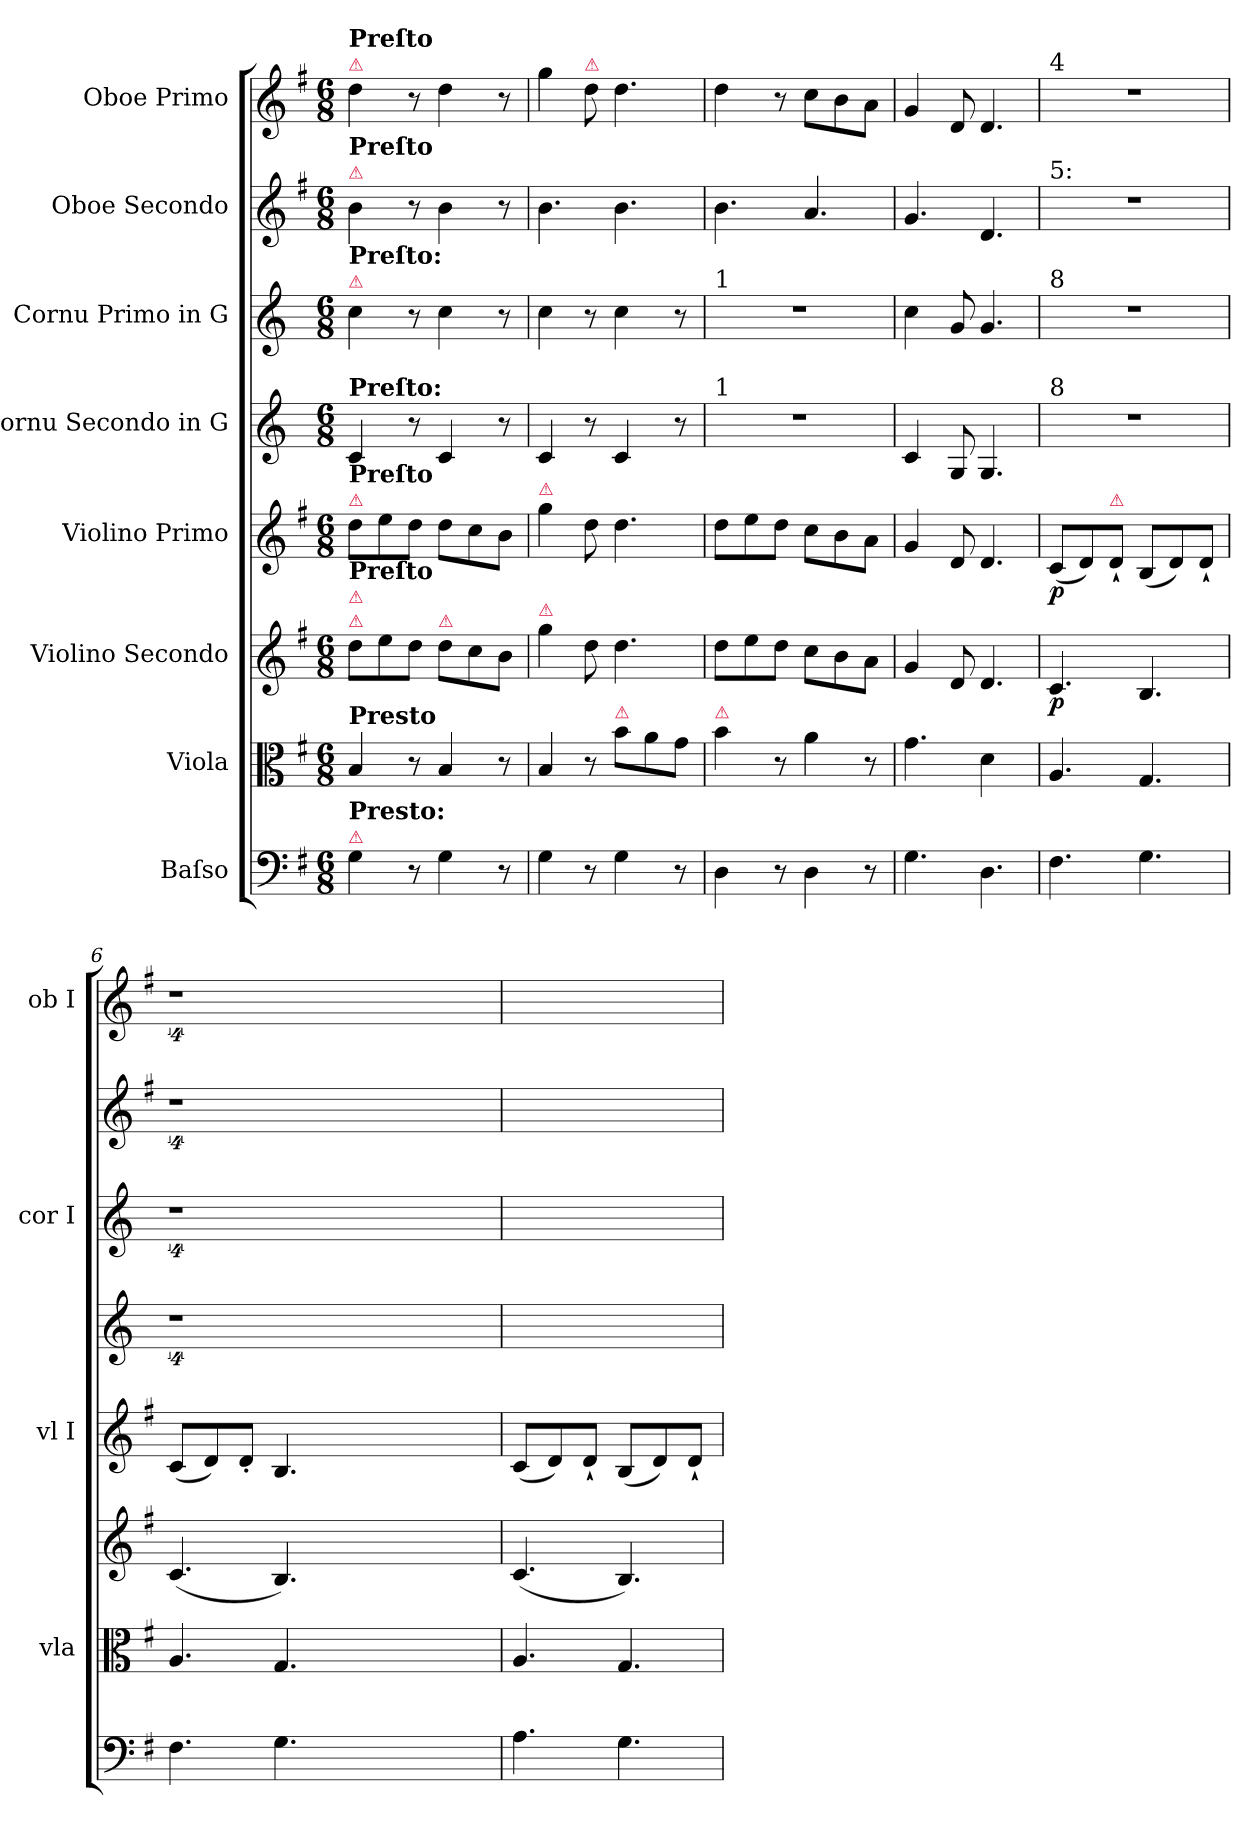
**kern	**dynam	**kern	**kern	**dynam	**kern	**dynam	**kern	**kern	**kern	**kern
*part8	*part8	*part7	*part6	*part6	*part5	*part5	*part4	*part3	*part2	*part1
*staff8	*staff8	*staff7	*staff6	*staff6	*staff5	*staff5	*staff4	*staff3	*staff2	*staff1
*I"Baſso	*	*I"Viola	*I"Violino Secondo	*	*I"Violino Primo	*	*I"Cornu Secondo in G	*I"Cornu Primo in G	*I"Oboe Secondo	*I"Oboe Primo
*	*	*I'vla	*	*	*I'vl I	*	*	*I'cor I	*	*I'ob I
*clefF4	*	*clefC3	*clefG2	*	*clefG2	*	*clefG2	*clefG2	*clefG2	*clefG2
*	*	*	*	*	*	*	*ITrd3c5	*ITrd3c5	*	*
*k[f#]	*	*k[f#]	*k[f#]	*	*k[f#]	*	*k[f#]	*k[f#]	*k[f#]	*k[f#]
*M6/8	*	*M6/8	*M6/8	*	*M6/8	*	*M6/8	*M6/8	*M6/8	*M6/8
=1	=1	=1	=1	=1	=1	=1	=1	=1	=1	=1
!	!	!	!	!	!	!	!	!	!	!LO:TX:a:color=crimson:t=⚠
!	!	!	!	!	!	!	!	!	!	!LO:TX:a:B:t=Preſto
!	!	!	!	!	!	!	!	!	!LO:TX:a:color=crimson:t=⚠	!
!	!	!	!	!	!	!	!	!	!LO:TX:a:B:t=Preſto	!
!	!	!	!	!	!	!	!	!LO:TX:a:color=crimson:t=⚠	!	!
!	!	!	!	!	!	!	!	!LO:TX:a:B:t=Preſto&colon;	!	!
!	!	!	!	!	!	!	!LO:TX:a:B:t=Preſto&colon;	!	!	!
!	!	!	!	!	!LO:TX:a:color=crimson:t=⚠	!	!	!	!	!
!	!	!	!	!	!LO:TX:a:B:t=Preſto	!	!	!	!	!
!	!	!	!LO:TX:a:color=crimson:t=⚠	!	!	!	!	!	!	!
!	!	!	!LO:TX:a:color=crimson:t=⚠	!	!	!	!	!	!	!
!	!	!	!LO:TX:a:B:t=Preſto	!	!	!	!	!	!	!
!	!	!LO:TX:a:B:t=Presto	!	!	!	!	!	!	!	!
!LO:TX:a:color=crimson:t=⚠	!	!	!	!	!	!	!	!	!	!
!LO:TX:a:B:t=Presto&colon;	!	!	!	!	!	!	!	!	!	!
4G\	.	4B/	8dd\L	.	8dd\L	.	4G/	4g\	4b\	4dd\
.	.	.	8ee\	.	8ee\	.	.	.	.	.
8r	.	8r	8dd\J	.	8dd\J	.	8r	8r	8r	8r
!	!	!	!LO:TX:a:color=crimson:t=⚠	!	!	!	!	!	!	!
4G\	.	4B/	8dd\L	.	8dd\L	.	4G/	4g\	4b\	4dd\
.	.	.	8cc\	.	8cc\	.	.	.	.	.
8r	.	8r	8b\J	.	8b\J	.	8r	8r	8r	8r
=2	=2	=2	=2	=2	=2	=2	=2	=2	=2	=2
!	!	!	!	!	!LO:TX:a:color=crimson:t=⚠	!	!	!	!	!
!	!	!	!LO:TX:a:color=crimson:t=⚠	!	!	!	!	!	!	!
4G\	.	4B/	4gg\	.	4gg\	.	4G/	4g\	4.b\	4gg\
!	!	!	!	!	!	!	!	!	!	!LO:TX:a:color=crimson:t=⚠
8r	.	8r	8dd\	.	8dd\	.	8r	8r	.	8dd\
!	!	!LO:TX:a:color=crimson:t=⚠	!	!	!	!	!	!	!	!
4G\	.	8b\L	4.dd\	.	4.dd\	.	4G/	4g\	4.b\	4.dd\
.	.	8a\	.	.	.	.	.	.	.	.
8r	.	8g\J	.	.	.	.	8r	8r	.	.
=3	=3	=3	=3	=3	=3	=3	=3	=3	=3	=3
!	!	!	!	!	!	!	!	!LO:TX:a:t=1	!	!
!	!	!	!	!	!	!	!LO:TX:a:t=1	!	!	!
!	!	!LO:TX:a:color=crimson:t=⚠	!	!	!	!	!	!	!	!
4D\	.	4b\	8dd\L	.	8dd\L	.	2.r	2.r	4.b\	4dd\
.	.	.	8ee\	.	8ee\	.	.	.	.	.
8r	.	8r	8dd\J	.	8dd\J	.	.	.	.	8r
4D\	.	4a\	8cc\L	.	8cc\L	.	.	.	4.a/	8cc\L
.	.	.	8b\	.	8b\	.	.	.	.	8b\
8r	.	8r	8a\J	.	8a\J	.	.	.	.	8a\J
=4	=4	=4	=4	=4	=4	=4	=4	=4	=4	=4
4.G\	.	4.g\	4g/	.	4g/	.	4G/	4g\	4.g/	4g/
.	.	.	8d/	.	8d/	.	8D/	8d/	.	8d/
!	!	!LO:N:vis=4	!	!	!	!	!	!	!	!
4.D\	.	4.d\	4.d/	.	4.d/	.	4.D/	4.d/	4.d/	4.d/
=5	=5	=5	=5	=5	=5	=5	=5	=5	=5	=5
!	!	!	!	!	!	!	!	!	!	!LO:TX:a:t=4
!	!	!	!	!	!	!	!	!	!LO:TX:a:t=5&colon;	!
!	!	!	!	!	!	!	!	!LO:TX:a:t=8	!	!
!	!	!	!	!	!	!	!LO:TX:a:t=8	!	!	!
!	!LO:DY:b	!	!	!	!	!	!	!	!	!
4.F#\	p&colon;	4.A/	4.c/	p	(8c/L	p	2.r	2.r	2.r	2.r
.	.	.	.	.	8d/)	.	.	.	.	.
!	!	!	!	!	!LO:TX:a:color=crimson:t=⚠	!	!	!	!	!
.	.	.	.	.	8d`/J	.	.	.	.	.
4.G\	.	4.G/	4.B/	.	(8B/L	.	.	.	.	.
.	.	.	.	.	8d/)	.	.	.	.	.
.	.	.	.	.	8d`/J	.	.	.	.	.
=6	=6	=6	=6	=6	=6	=6	=6	=6	=6	=6
4.F#\	.	4.A/	(4.c/	.	(8c/L	.	4%9r	4%9r	4%9r	4%9r
.	.	.	.	.	8d/)	.	.	.	.	.
.	.	.	.	.	8d'/J	.	.	.	.	.
4.G\	.	4.G/	4.B/)	.	4.B/	.	.	.	.	.
1.ryy	.	1.ryy	1.ryy	.	1.ryy	.	.	.	.	.
=7	=7	=7	=7	=7	=7	=7	=7	=7	=7	=7
4.A\	.	4.A/	(4.c/	.	(8c/L	.	2.ryy	2.ryy	2.ryy	2.ryy
.	.	.	.	.	8d/)	.	.	.	.	.
.	.	.	.	.	8d`/J	.	.	.	.	.
4.G\	.	4.G/	4.B/)	.	(8B/L	.	.	.	.	.
.	.	.	.	.	8d/)	.	.	.	.	.
.	.	.	.	.	8d`/J	.	.	.	.	.
=	=	=	=	=	=	=	=	=	=	=
*-	*-	*-	*-	*-	*-	*-	*-	*-	*-	*-
